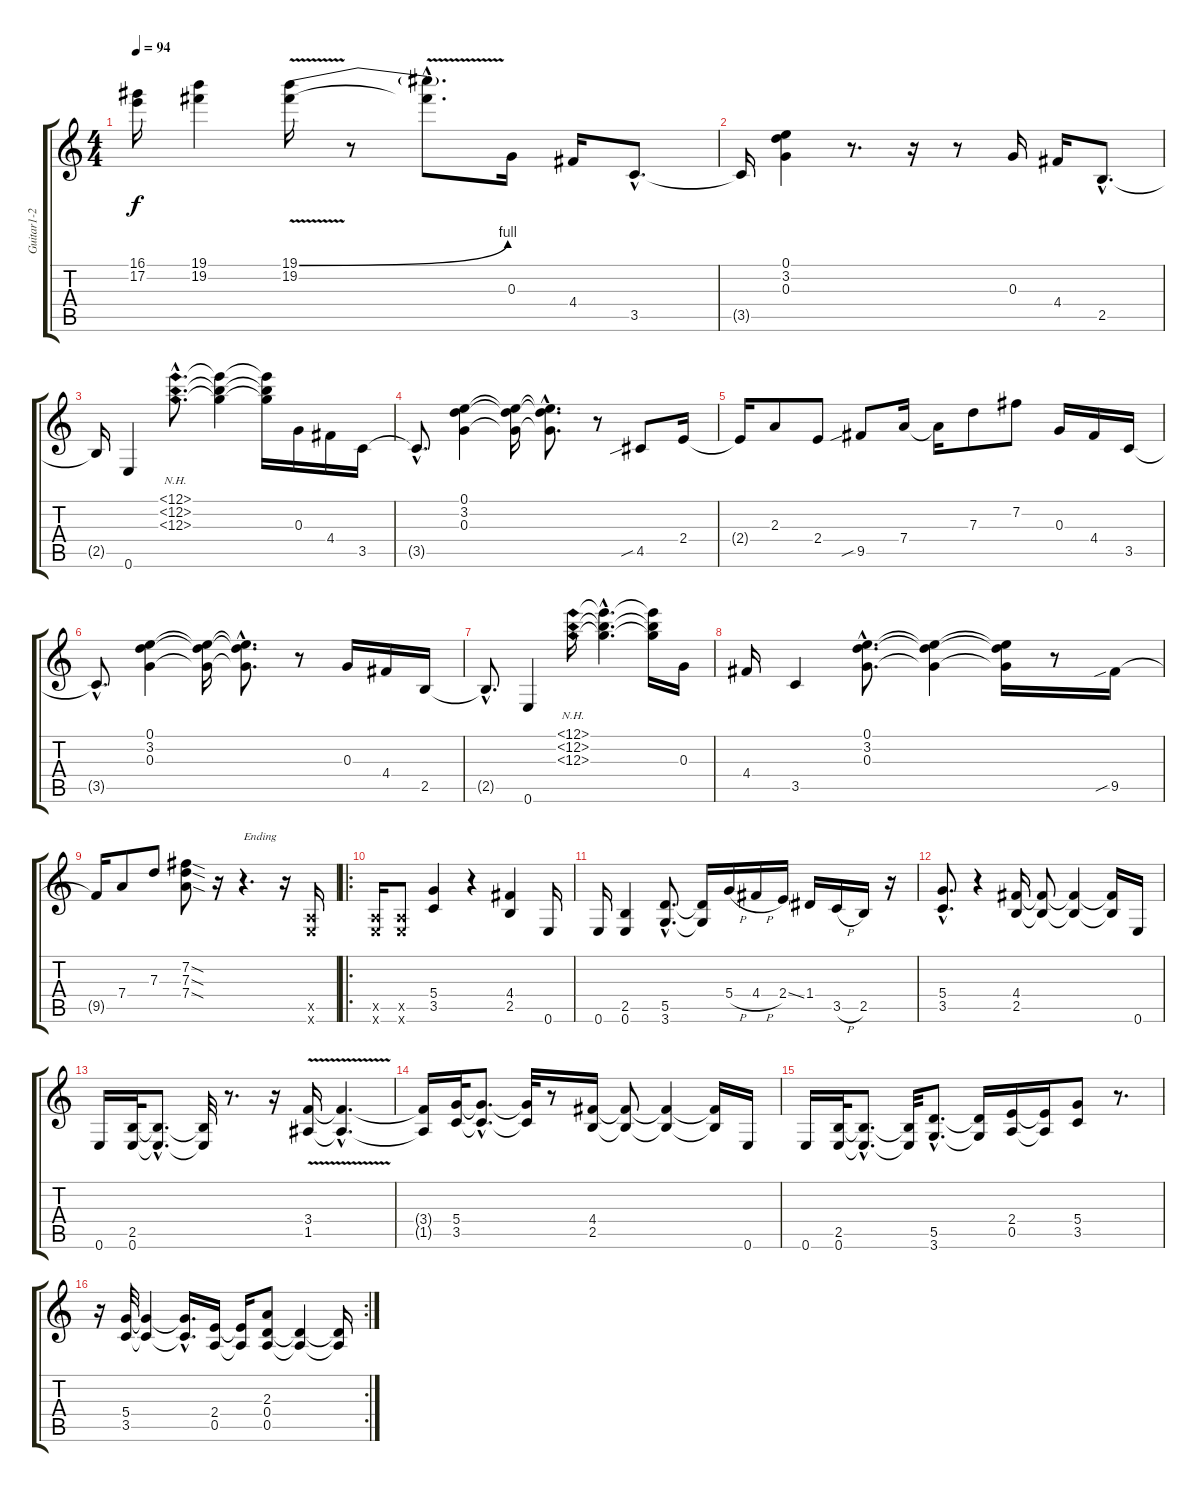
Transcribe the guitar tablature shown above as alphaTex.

\track ("Guitar1-2" "Guitar1-2") {instrument acousticguitarsteel}
\staff {score tabs}
\tuning (E4 B3 G3 D3 A2 E2) {hide}
\ts (4 4)
\tempo 94
\clef g2
\ks c
(16.1{t} 17.2{t}).16{dy f} (19.1 19.2).4 (19.1{be (bend 0 0 60 4) v} 19.2).16 r.8 (19.1{hac t} 19.2{hac t}).8{d} 0.3.16{instrument acousticguitarsteel} 4.4.16 3.5{hac}.8{d} |
3.5{t}.16 (0.1 3.2 0.3).4 r.8{d} r.16 r.8 0.3.16 4.4.16 2.5{hac}.8{d} |
2.5{t}.16 0.6.4 (12.1{nh hac} 12.2{nh hac} 12.3{nh hac}).8{d} (12.1{t} 12.2{t} 12.3{t}).4 (12.1{t} 12.2{t} 12.3{t}).16 0.3.16 4.4.16 3.5.16 |
3.5{hac t}.8{d} (0.1 3.2 0.3).4 (0.1{t} 3.2{t} 0.3{t}).16 (0.1{hac t} 3.2{hac t} 0.3{hac t}).8{d} r.8 4.5{sib}.8 2.4.16 |
2.4{t}.16 2.3.8 2.4.8 9.5{sib}.8 7.4.16 7.4{t}.16 7.3.8 7.2.8 0.3.16 4.4.16 3.5.16 |
3.5{hac t}.8{d} (0.1 3.2 0.3).4 (0.1{t} 3.2{t} 0.3{t}).16 (0.1{hac t} 3.2{hac t} 0.3{hac t}).8{d} r.8 0.3.16 4.4.16 2.5.16 |
2.5{hac t}.8{d} 0.6.4 (12.1{nh} 12.2{nh} 12.3{nh}).16 (12.1{hac t} 12.2{hac t} 12.3{hac t}).4{d} (12.1{t} 12.2{t} 12.3{t}).16 0.3.16 |
4.4.16 3.5.4 (0.1{hac} 3.2{hac} 0.3{hac}).8{d} (0.1{t} 3.2{t} 0.3{t}).4 (0.1{t} 3.2{t} 0.3{t}).16 r.8 9.5{sib}.16 |
9.5{t}.16 7.4.8 7.3.8 (7.2{sod} 7.3{sod} 7.4{sod}).8 r.16 r.4{d txt "Ending" instrument overdrivenguitar} r.16 (0.5{x} 0.6{x}).16 |
\ro
(0.5{x} 0.6{x}).16 (0.5{x} 0.6{x}).8 (5.4 3.5).4 r.4 (4.4 2.5).4 0.6.16 |
0.6.16 (2.5 0.6).4 (5.5{hac} 3.6{hac}).8{d} (5.5{t} 3.6{t}).16 5.4{h}.16 4.4{h}.16 2.4{ss}.16 1.4.16 3.5{h}.16 2.5.16 r.16 |
(5.4{hac} 3.5{hac}).8{d} r.4 (4.4 2.5).16 (4.4{t} 2.5{t}).8 (4.4{t} 2.5{t}).4 (4.4{t} 2.5{t}).16 0.6.16 |
0.6.16 (2.5 0.6).32 (2.5{hac t} 0.6{hac t}).8{d} (2.5{t} 0.6{t}).32 r.8{d} r.16 (3.4{v} 1.5).16 (3.4{hac t} 1.5{hac t}).4{d} |
(3.4{t} 1.5{t}).16 (5.4 3.5).32 (5.4{hac t} 3.5{hac t}).8{d} (5.4{t} 3.5{t}).32 r.8 (4.4 2.5).16 (4.4{t} 2.5{t}).8 (4.4{t} 2.5{t}).4 (4.4{t} 2.5{t}).16 0.6.16 |
0.6.16 (2.5 0.6).32 (2.5{hac t} 0.6{hac t}).8{d} (2.5{t} 0.6{t}).32 (5.5{hac} 3.6{hac}).8{d} (5.5{t} 3.6{t}).16 (2.4 0.5).16 (2.4{t} 0.5{t}).16 (5.4 3.5).8 r.8{d} |
\rc 2
r.16 (5.4 3.5).32 (5.4{t} 3.5{t}).4 (5.4{hac t} 3.5{hac t}).16{d} (2.4 0.5).16 (2.4{t} 0.5{t}).16 (2.3 0.4 0.5).8 (0.4{t} 0.5{t}).4 (0.4{t} 0.5{t}).16
